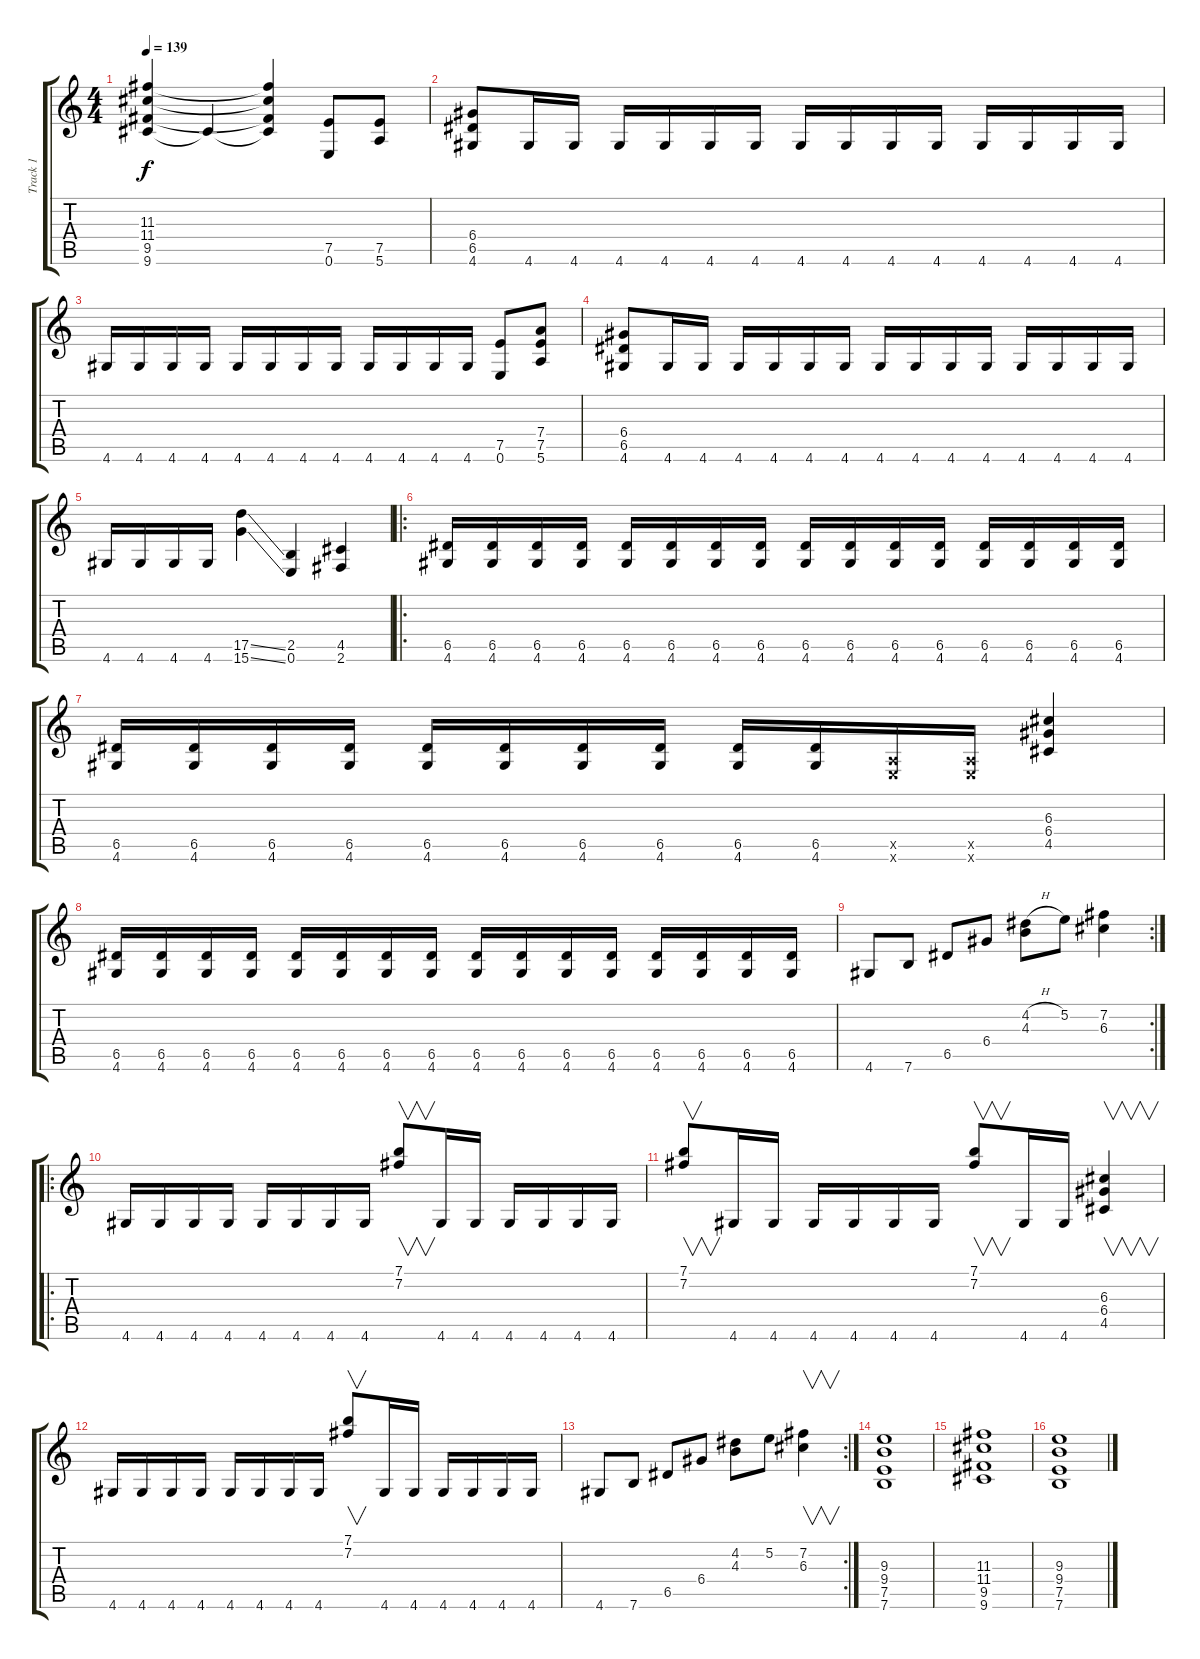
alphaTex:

\track ("Track 1" "Track 1") {instrument distortionguitar}
\staff {score tabs}
\tuning (E4 B3 G3 D3 A2 E2) {hide}
\ts (4 4)
\tempo 139
\clef g2
\ks c
(11.3 11.4 9.5 9.6).4{dy f} 9.6{t}.4 (11.3{t} 11.4{t} 9.5{t} 9.6{t}).4 (7.5 0.6).8 (7.5 5.6).8 |
(6.4 6.5 4.6).8 4.6.16 4.6.16 4.6.16 4.6.16 4.6.16 4.6.16 4.6.16 4.6.16 4.6.16 4.6.16 4.6.16 4.6.16 4.6.16 4.6.16 |
4.6.16 4.6.16 4.6.16 4.6.16 4.6.16 4.6.16 4.6.16 4.6.16 4.6.16 4.6.16 4.6.16 4.6.16 (7.5 0.6).8 (7.4 7.5 5.6).8 |
(6.4 6.5 4.6).8 4.6.16 4.6.16 4.6.16 4.6.16 4.6.16 4.6.16 4.6.16 4.6.16 4.6.16 4.6.16 4.6.16 4.6.16 4.6.16 4.6.16 |
4.6.16 4.6.16 4.6.16 4.6.16 (17.5{ss} 15.6{ss}).4 (2.5 0.6).4 (4.5 2.6).4 |
\ro
(6.5 4.6).16 (6.5 4.6).16 (6.5 4.6).16 (6.5 4.6).16 (6.5 4.6).16 (6.5 4.6).16 (6.5 4.6).16 (6.5 4.6).16 (6.5 4.6).16 (6.5 4.6).16 (6.5 4.6).16 (6.5 4.6).16 (6.5 4.6).16 (6.5 4.6).16 (6.5 4.6).16 (6.5 4.6).16 |
(6.5 4.6).16 (6.5 4.6).16 (6.5 4.6).16 (6.5 4.6).16 (6.5 4.6).16 (6.5 4.6).16 (6.5 4.6).16 (6.5 4.6).16 (6.5 4.6).16 (6.5 4.6).16 (0.5{x} 0.6{x}).16 (0.5{x} 0.6{x}).16 (6.3 6.4 4.5).4 |
(6.5 4.6).16 (6.5 4.6).16 (6.5 4.6).16 (6.5 4.6).16 (6.5 4.6).16 (6.5 4.6).16 (6.5 4.6).16 (6.5 4.6).16 (6.5 4.6).16 (6.5 4.6).16 (6.5 4.6).16 (6.5 4.6).16 (6.5 4.6).16 (6.5 4.6).16 (6.5 4.6).16 (6.5 4.6).16 |
\rc 2
4.6.8 7.6.8 6.5.8 6.4.8 (4.2{h} 4.3).8 5.2.8 (7.2 6.3).4 |
\ro
4.6.16 4.6.16 4.6.16 4.6.16 4.6.16 4.6.16 4.6.16 4.6.16 (7.1 7.2).8{v} 4.6.16 4.6.16 4.6.16 4.6.16 4.6.16 4.6.16 |
(7.1 7.2).8{v} 4.6.16 4.6.16 4.6.16 4.6.16 4.6.16 4.6.16 (7.1 7.2).8{v} 4.6.16 4.6.16 (6.3 6.4 4.5).4{v} |
4.6.16 4.6.16 4.6.16 4.6.16 4.6.16 4.6.16 4.6.16 4.6.16 (7.1 7.2).8{v} 4.6.16 4.6.16 4.6.16 4.6.16 4.6.16 4.6.16 |
\rc 2
4.6.8 7.6.8 6.5.8 6.4.8 (4.2 4.3).8 5.2.8 (7.2 6.3).4{v} |
(9.3 9.4 7.5 7.6).1 |
(11.3 11.4 9.5 9.6).1 |
(9.3 9.4 7.5 7.6).1
